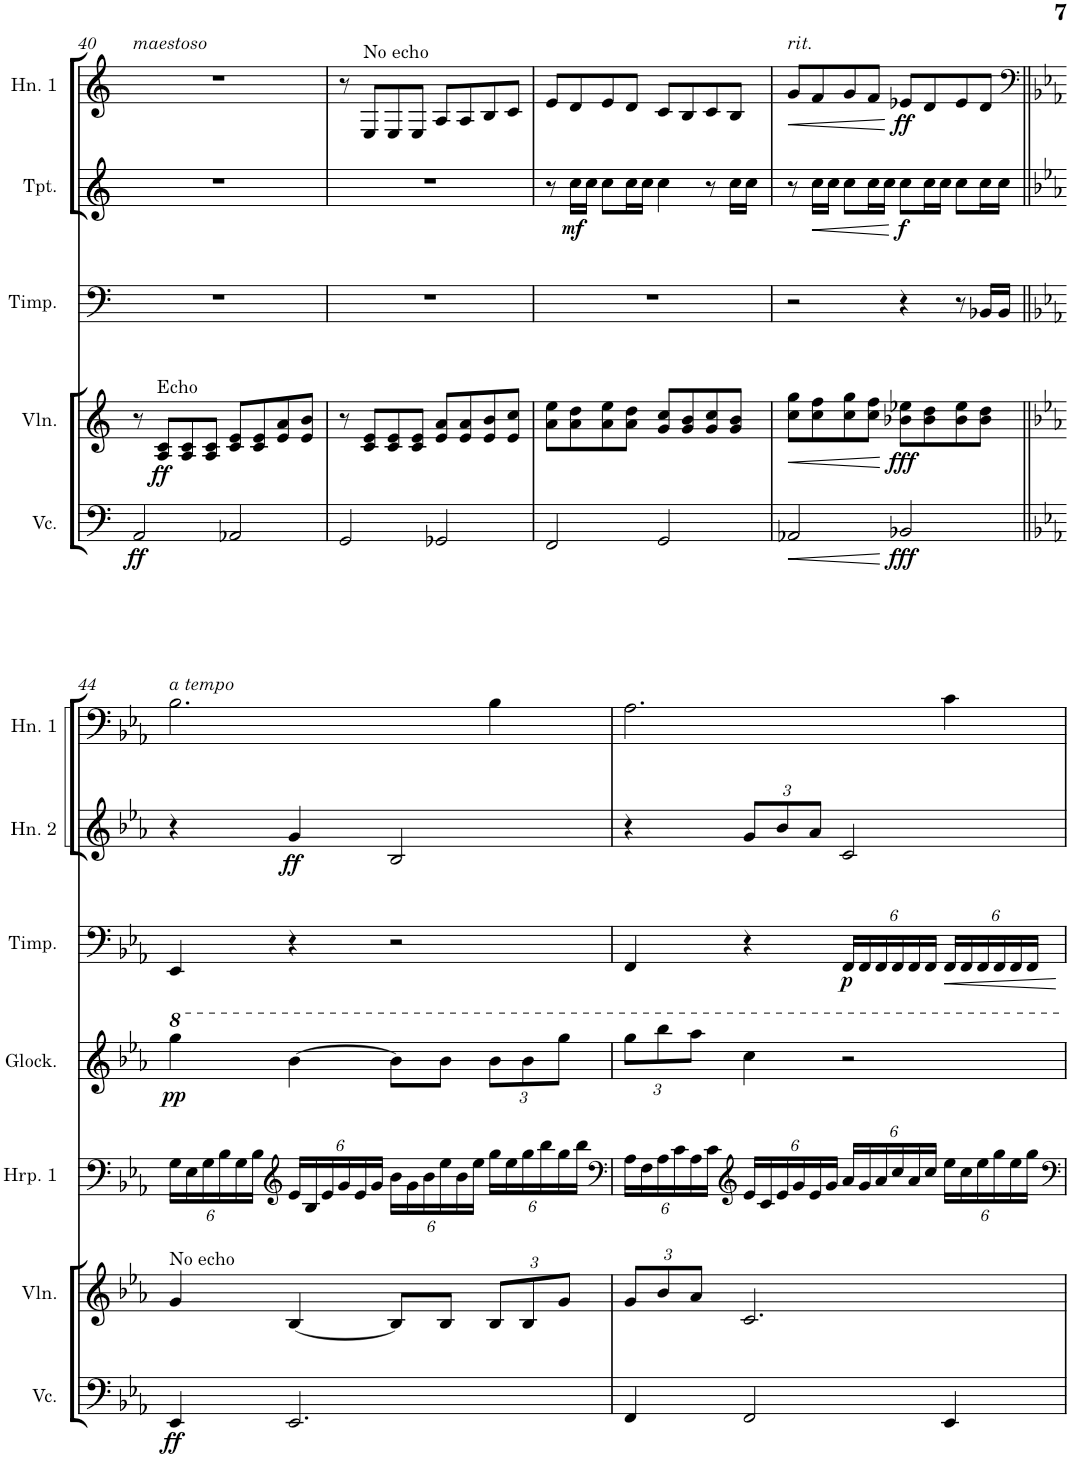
**kern	**dynam	**kern	**dynam	**kern	**dynam	**kern	**kern	**dynam	**kern	**dynam	**kern	**dynam	**kern	**dynam	**kern	**dynam	**kern
*part10	*part10	*part9	*part9	*part8	*part8	*part7	*part6	*part6	*part5	*part5	*part4	*part4	*part3	*part3	*part2	*part2	*part1
*staff10	*staff10	*staff9	*staff9	*staff8	*staff8	*staff7	*staff6	*staff6	*staff5	*staff5	*staff4	*staff4	*staff3	*staff3	*staff2	*staff2	*staff1
*I"Violoncello	*	*I"Violin	*	*I"Violin	*	*I"Harp 1	*I"Glockenspiel	*	*I"Timpani	*	*I"Trumpet	*	*I"Horn 2	*	*I"Horn 1	*	*I"Ocarina
*I'Vc.	*	*I'Vln	*	*I'Vln.	*	*I'Hrp. 1	*I'Glock.	*	*I'Timp.	*	*I'Tpt.	*	*I'Hn. 2	*	*I'Hn. 1	*	*I'Oc.
!!LO:PB:g=z
*clefF4	*	*clefG2	*	*clefG2	*	*clefG2	*clefG2	*	*clefF4	*	*clefG2	*	*clefG2	*	*clefG2	*	*clefG2
*	*	*	*	*	*	*	*	*	*	*	*Trd1c2	*	*Trd4c7	*	*Trd4c7	*	*
*k[]	*	*k[]	*	*k[]	*	*k[]	*k[]	*	*k[]	*	*k[]	*	*k[]	*	*k[]	*	*k[]
*M4/4	*	*M4/4	*	*M4/4	*	*M4/4	*M4/4	*	*M4/4	*	*M4/4	*	*M4/4	*	*M4/4	*	*M4/4
*met(c)	*	*met(c)	*	*met(c)	*	*met(c)	*met(c)	*	*met(c)	*	*met(c)	*	*met(c)	*	*met(c)	*	*met(c)
=40	=40	=40	=40	=40	=40	=40	=40	=40	=40	=40	=40	=40	=40	=40	=40	=40	=40
!	!	!	!	!	!	!	!	!	!	!	!	!	!	!	!	!	!LO:TX:a:i:t=maestoso
!	!LO:DY:b	!	!	!	!	!	!	!	!	!	!	!	!	!	!	!	!
2AA/	ff	8r	.	8r	.	1r	1r	.	1r	.	1r	.	1r	.	1r	.	1r
!	!	!	!	!LO:TX:a:t=Echo	!	!	!	!	!	!	!	!	!	!	!	!	!
!	!	!	!	!	!LO:DY:b	!	!	!	!	!	!	!	!	!	!	!	!
.	.	16r	.	8A/ 8c/L	ff	.	.	.	.	.	.	.	.	.	.	.	.
!	!	!	!LO:DY:b	!	!	!	!	!	!	!	!	!	!	!	!	!	!
.	.	8c	mf	.	.	.	.	.	.	.	.	.	.	.	.	.	.
.	.	.	.	8A/ 8c/	.	.	.	.	.	.	.	.	.	.	.	.	.
.	.	8c/L	.	.	.	.	.	.	.	.	.	.	.	.	.	.	.
.	.	.	.	8A/ 8c/J	.	.	.	.	.	.	.	.	.	.	.	.	.
.	.	8c/J	.	.	.	.	.	.	.	.	.	.	.	.	.	.	.
2AA-X/	.	.	.	8c/ 8e/L	.	.	.	.	.	.	.	.	.	.	.	.	.
.	.	8e/L	.	.	.	.	.	.	.	.	.	.	.	.	.	.	.
.	.	.	.	8c/ 8e/	.	.	.	.	.	.	.	.	.	.	.	.	.
.	.	8e/J	.	.	.	.	.	.	.	.	.	.	.	.	.	.	.
.	.	.	.	8e/ 8a/	.	.	.	.	.	.	.	.	.	.	.	.	.
.	.	8a/L	.	.	.	.	.	.	.	.	.	.	.	.	.	.	.
.	.	.	.	8e/ 8b/J	.	.	.	.	.	.	.	.	.	.	.	.	.
.	.	[16b/Jk	.	.	.	.	.	.	.	.	.	.	.	.	.	.	.
=41	=41	=41	=41	=41	=41	=41	=41	=41	=41	=41	=41	=41	=41	=41	=41	=41	=41
2GG/	.	16b]	.	8r	.	1r	1r	.	1r	.	1r	.	1r	.	8r	.	1r
.	.	8r	.	.	.	.	.	.	.	.	.	.	.	.	.	.	.
!	!	!	!	!	!	!	!	!	!	!	!	!	!	!	!LO:TX:a:t=No echo	!	!
.	.	.	.	8c/ 8e/L	.	.	.	.	.	.	.	.	.	.	8E/L	.	.
.	.	8e	.	.	.	.	.	.	.	.	.	.	.	.	.	.	.
.	.	.	.	8c/ 8e/	.	.	.	.	.	.	.	.	.	.	8E/	.	.
.	.	8e/L	.	.	.	.	.	.	.	.	.	.	.	.	.	.	.
.	.	.	.	8c/ 8e/J	.	.	.	.	.	.	.	.	.	.	8E/J	.	.
.	.	8e/J	.	.	.	.	.	.	.	.	.	.	.	.	.	.	.
2GG-X/	.	.	.	8e/ 8a/L	.	.	.	.	.	.	.	.	.	.	8A/L	.	.
.	.	8a/L	.	.	.	.	.	.	.	.	.	.	.	.	.	.	.
.	.	.	.	8e/ 8a/	.	.	.	.	.	.	.	.	.	.	8A/	.	.
.	.	8a/J	.	.	.	.	.	.	.	.	.	.	.	.	.	.	.
.	.	.	.	8e/ 8b/	.	.	.	.	.	.	.	.	.	.	8B/	.	.
.	.	8b\L	.	.	.	.	.	.	.	.	.	.	.	.	.	.	.
.	.	.	.	8e/ 8cc/J	.	.	.	.	.	.	.	.	.	.	8c/J	.	.
.	.	[16cc\Jk	.	.	.	.	.	.	.	.	.	.	.	.	.	.	.
=42	=42	=42	=42	=42	=42	=42	=42	=42	=42	=42	=42	=42	=42	=42	=42	=42	=42
2FF/	.	16cc\KL]	.	8a\ 8ee\L	.	1r	1r	.	1r	.	8r	.	1r	.	8e/L	.	1r
.	.	8ee\	.	.	.	.	.	.	.	.	.	.	.	.	.	.	.
!	!	!	!	!	!	!	!	!	!	!	!	!LO:DY:b	!	!	!	!	!
.	.	.	.	8a\ 8dd\	.	.	.	.	.	.	16cc\LL	mf	.	.	8d/	.	.
.	.	8dd\J	.	.	.	.	.	.	.	.	16cc\JJ	.	.	.	.	.	.
.	.	.	.	8a\ 8ee\	.	.	.	.	.	.	8cc\L	.	.	.	8e/	.	.
.	.	8ee\L	.	.	.	.	.	.	.	.	.	.	.	.	.	.	.
.	.	.	.	8a\ 8dd\J	.	.	.	.	.	.	16cc\L	.	.	.	8d/J	.	.
.	.	8dd\J	.	.	.	.	.	.	.	.	16cc\JJ	.	.	.	.	.	.
2GG/	.	.	.	8g/ 8cc/L	.	.	.	.	.	.	4cc\	.	.	.	8c/L	.	.
.	.	8cc\L	.	.	.	.	.	.	.	.	.	.	.	.	.	.	.
.	.	.	.	8g/ 8b/	.	.	.	.	.	.	.	.	.	.	8B/	.	.
.	.	8b\J	.	.	.	.	.	.	.	.	.	.	.	.	.	.	.
.	.	.	.	8g/ 8cc/	.	.	.	.	.	.	8r	.	.	.	8c/	.	.
.	.	8cc\L	.	.	.	.	.	.	.	.	.	.	.	.	.	.	.
.	.	.	.	8g/ 8b/J	.	.	.	.	.	.	16cc\LL	.	.	.	8B/J	.	.
.	.	[16b\Jk	.	.	.	.	.	.	.	.	16cc\JJ	.	.	.	.	.	.
=43	=43	=43	=43	=43	=43	=43	=43	=43	=43	=43	=43	=43	=43	=43	=43	=43	=43
!	!	!	!	!	!	!	!	!	!	!	!	!	!	!	!	!	!LO:TX:a:i:t=rit.
!	!	!	!	!	!LO:HP:b	!	!	!	!	!	!	!	!	!	!	!LO:HP:b	!
2AA-X/	.	16b\KL]	.	8cc\ 8gg\L	<	1r	1r	.	2r	.	8r	.	1r	.	8g/L	<	1r
!	!	!	!LO:HP:b	!	!	!	!	!	!	!	!	!	!	!	!	!	!
.	.	8gg\	<	.	.	.	.	.	.	.	.	.	.	.	.	.	.
!	!	!	!	!	!	!	!	!	!	!	!	!LO:HP:b	!	!	!	!	!
.	.	.	.	8cc\ 8ff\	.	.	.	.	.	.	16cc\LL	<	.	.	8f/	.	.
.	.	8ff\J	.	.	.	.	.	.	.	.	16cc\JJ	.	.	.	.	.	.
.	.	.	.	8cc\ 8gg\	.	.	.	.	.	.	8cc\L	.	.	.	8g/	.	.
.	.	8gg\L	.	.	.	.	.	.	.	.	.	.	.	.	.	.	.
.	.	.	.	8cc\ 8ff\J	.	.	.	.	.	.	16cc\L	.	.	.	8f/J	.	.
.	.	8ff\J	.	.	.	.	.	.	.	.	16cc\JJ	.	.	.	.	.	.
!	!LO:DY:b	!	!	!	!LO:DY:n=1:b	!	!	!	!	!	!	!LO:DY:n=1:b	!	!	!	!LO:DY:n=1:b	!
2BB-X/	fff	.	.	8b-X\ 8ee-X\L	[ fff	.	.	.	4r	.	8cc\L	[ f	.	.	8e-X/L	[ ff	.
!	!	!	!LO:DY:n=1:b	!	!	!	!	!	!	!	!	!	!	!	!	!	!
.	.	8ee-X\L	[ f	.	.	.	.	.	.	.	.	.	.	.	.	.	.
.	.	.	.	8b-\ 8dd\	.	.	.	.	.	.	16cc\L	.	.	.	8d/	.	.
.	.	8dd\J	.	.	.	.	.	.	.	.	16cc\JJ	.	.	.	.	.	.
.	.	.	.	8b-\ 8ee-\	.	.	.	.	8r	.	8cc\L	.	.	.	8e-/	.	.
.	.	8ee-\L	.	.	.	.	.	.	.	.	.	.	.	.	.	.	.
.	.	.	.	8b-\ 8dd\J	.	.	.	.	16BB-X/LL	.	16cc\L	.	.	.	8d/J	.	.
.	.	16dd\Jk	.	.	.	.	.	.	16BB-/JJ	.	16cc\JJ	.	.	.	.	.	.
!!LO:LB:g=z
=44||	=44||	=44||	=44||	=44||	=44||	=44||	=44||	=44||	=44||	=44||	=44||	=44||	=44||	=44||	=44||	=44||	=44||
*	*	*	*	*	*	*clefF4	*	*	*	*	*	*	*	*	*clefF4	*	*
*k[b-e-a-]	*	*k[b-e-a-]	*	*k[b-e-a-]	*	*k[b-e-a-]	*k[b-e-a-]	*	*k[b-e-a-]	*	*k[b-e-a-]	*	*k[b-e-a-]	*	*k[b-e-a-]	*	*k[b-e-a-]
*	*	*	*	*	*	*Xbrackettup	*	*	*	*	*	*	*	*	*	*	*
!	!	!	!	!	!	!	!	!	!	!	!	!	!	!	!	!	!LO:TX:a:i:t=a tempo
!	!	!	!	!LO:TX:a:t=No echo	!	!	!	!	!	!	!	!	!	!	!	!	!
!	!LO:DY:b	!	!	!	!	!	!	!LO:DY:b	!	!	!	!	!	!	!	!	!
4EE-/	ff	1r	.	4g/	.	24G\LL	4ggg\	pp	4EE-/	.	1r	.	4r	.	2.B-\	.	1r
.	.	.	.	.	.	24E-\	.	.	.	.	.	.	.	.	.	.	.
.	.	.	.	.	.	24G\	.	.	.	.	.	.	.	.	.	.	.
.	.	.	.	.	.	24B-\	.	.	.	.	.	.	.	.	.	.	.
.	.	.	.	.	.	24G\	.	.	.	.	.	.	.	.	.	.	.
.	.	.	.	.	.	24B-\JJ	.	.	.	.	.	.	.	.	.	.	.
*	*	*	*	*	*	*clefG2	*	*	*	*	*	*	*	*	*	*	*
!	!	!	!	!	!	!	!	!	!	!	!	!	!	!LO:DY:b	!	!	!
2.EE-/	.	.	.	[4B-/	.	24e-/LL	[4bb-\	.	4r	.	.	.	4g/	ff	.	.	.
.	.	.	.	.	.	24B-/	.	.	.	.	.	.	.	.	.	.	.
.	.	.	.	.	.	24e-/	.	.	.	.	.	.	.	.	.	.	.
.	.	.	.	.	.	24g/	.	.	.	.	.	.	.	.	.	.	.
.	.	.	.	.	.	24e-/	.	.	.	.	.	.	.	.	.	.	.
.	.	.	.	.	.	24g/JJ	.	.	.	.	.	.	.	.	.	.	.
.	.	.	.	8B-/L]	.	24b-\LL	8bb-\L]	.	2r	.	.	.	2B-/	.	.	.	.
.	.	.	.	.	.	24g\	.	.	.	.	.	.	.	.	.	.	.
.	.	.	.	.	.	24b-\	.	.	.	.	.	.	.	.	.	.	.
.	.	.	.	8B-/J	.	24ee-\	8bb-\J	.	.	.	.	.	.	.	.	.	.
.	.	.	.	.	.	24b-\	.	.	.	.	.	.	.	.	.	.	.
.	.	.	.	.	.	24ee-\JJ	.	.	.	.	.	.	.	.	.	.	.
*	*	*	*	*Xbrackettup	*	*	*Xbrackettup	*	*	*	*	*	*	*	*	*	*
.	.	.	.	12B-/L	.	24gg\LL	12bb-\L	.	.	.	.	.	.	.	4B-\	.	.
.	.	.	.	.	.	24ee-\	.	.	.	.	.	.	.	.	.	.	.
.	.	.	.	12B-/	.	24gg\	12bb-\	.	.	.	.	.	.	.	.	.	.
.	.	.	.	.	.	24bb-\	.	.	.	.	.	.	.	.	.	.	.
.	.	.	.	12g/J	.	24gg\	12ggg\J	.	.	.	.	.	.	.	.	.	.
.	.	.	.	.	.	24bb-\JJ	.	.	.	.	.	.	.	.	.	.	.
=45	=45	=45	=45	=45	=45	=45	=45	=45	=45	=45	=45	=45	=45	=45	=45	=45	=45
*	*	*	*	*	*	*clefF4	*	*	*	*	*	*	*	*	*	*	*
4FF/	.	1r	.	12g/L	.	24A-\LL	12ggg\L	.	4FF/	.	1r	.	4r	.	2.A-\	.	1r
.	.	.	.	.	.	24F\	.	.	.	.	.	.	.	.	.	.	.
.	.	.	.	12b-/	.	24A-\	12bbb-\	.	.	.	.	.	.	.	.	.	.
.	.	.	.	.	.	24c\	.	.	.	.	.	.	.	.	.	.	.
.	.	.	.	12a-/J	.	24A-\	12aaa-\J	.	.	.	.	.	.	.	.	.	.
.	.	.	.	.	.	24c\JJ	.	.	.	.	.	.	.	.	.	.	.
*	*	*	*	*	*	*clefG2	*	*	*	*	*	*	*	*	*	*	*
*	*	*	*	*	*	*	*	*	*	*	*	*	*Xbrackettup	*	*	*	*
2FF/	.	.	.	2.c/	.	24e-/LL	4ccc\	.	4r	.	.	.	12g/L	.	.	.	.
.	.	.	.	.	.	24c/	.	.	.	.	.	.	.	.	.	.	.
.	.	.	.	.	.	24e-/	.	.	.	.	.	.	12b-/	.	.	.	.
.	.	.	.	.	.	24g/	.	.	.	.	.	.	.	.	.	.	.
.	.	.	.	.	.	24e-/	.	.	.	.	.	.	12a-/J	.	.	.	.
.	.	.	.	.	.	24g/JJ	.	.	.	.	.	.	.	.	.	.	.
*	*	*	*	*	*	*	*	*	*Xbrackettup	*	*	*	*	*	*	*	*
!	!	!	!	!	!	!	!	!	!	!LO:DY:b	!	!	!	!	!	!	!
.	.	.	.	.	.	24a-/LL	2r	.	24FF/LL	p	.	.	2c/	.	.	.	.
.	.	.	.	.	.	24g/	.	.	24FF/	.	.	.	.	.	.	.	.
.	.	.	.	.	.	24a-/	.	.	24FF/	.	.	.	.	.	.	.	.
.	.	.	.	.	.	24cc/	.	.	24FF/	.	.	.	.	.	.	.	.
.	.	.	.	.	.	24a-/	.	.	24FF/	.	.	.	.	.	.	.	.
.	.	.	.	.	.	24cc/JJ	.	.	24FF/JJ	.	.	.	.	.	.	.	.
!	!	!	!	!	!	!	!	!	!	!LO:HP:b	!	!	!	!	!	!	!
4EE-/	.	.	.	.	.	24ee-\LL	.	.	24FF/LL	<	.	.	.	.	4c\	.	.
.	.	.	.	.	.	24cc\	.	.	24FF/	.	.	.	.	.	.	.	.
.	.	.	.	.	.	24ee-\	.	.	24FF/	.	.	.	.	.	.	.	.
.	.	.	.	.	.	24gg\	.	.	24FF/	.	.	.	.	.	.	.	.
.	.	.	.	.	.	24ee-\	.	.	24FF/	.	.	.	.	.	.	.	.
.	.	.	.	.	.	24gg\JJ	.	.	24FF/JJ	.	.	.	.	.	.	.	.
.	.	.	.	.	.	.	.	.	.	[	.	.	.	.	.	.	.
=	=	=	=	=	=	=	=	=	=	=	=	=	=	=	=	=	=
*-	*-	*-	*-	*-	*-	*-	*-	*-	*-	*-	*-	*-	*-	*-	*-	*-	*-
